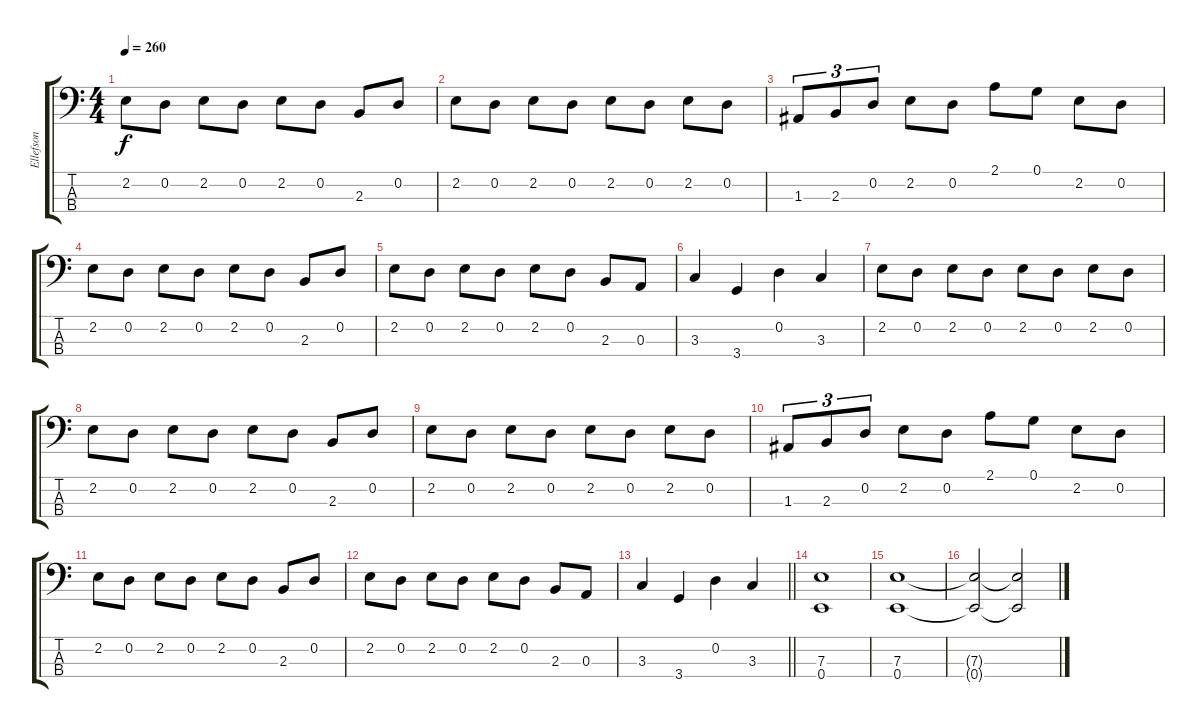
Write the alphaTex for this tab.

\track ("Ellefson" "Ellefson") {instrument electricbasspick}
\staff {score tabs}
\tuning (G2 D2 A1 E1) {hide}
\ts (4 4)
\tempo 260
\clef f4
\ks c
2.2.8{dy f} 0.2.8 2.2.8 0.2.8 2.2.8 0.2.8 2.3.8 0.2.8 |
2.2.8 0.2.8 2.2.8 0.2.8 2.2.8 0.2.8 2.2.8 0.2.8 |
1.3.8{tu (3 2)} 2.3.8{tu (3 2)} 0.2.8{tu (3 2)} 2.2.8 0.2.8 2.1.8 0.1.8 2.2.8 0.2.8 |
2.2.8 0.2.8 2.2.8 0.2.8 2.2.8 0.2.8 2.3.8 0.2.8 |
2.2.8 0.2.8 2.2.8 0.2.8 2.2.8 0.2.8 2.3.8 0.3.8 |
3.3.4 3.4.4 0.2.4 3.3.4 |
2.2.8 0.2.8 2.2.8 0.2.8 2.2.8 0.2.8 2.2.8 0.2.8 |
2.2.8 0.2.8 2.2.8 0.2.8 2.2.8 0.2.8 2.3.8 0.2.8 |
2.2.8 0.2.8 2.2.8 0.2.8 2.2.8 0.2.8 2.2.8 0.2.8 |
1.3.8{tu (3 2)} 2.3.8{tu (3 2)} 0.2.8{tu (3 2)} 2.2.8 0.2.8 2.1.8 0.1.8 2.2.8 0.2.8 |
2.2.8 0.2.8 2.2.8 0.2.8 2.2.8 0.2.8 2.3.8 0.2.8 |
2.2.8 0.2.8 2.2.8 0.2.8 2.2.8 0.2.8 2.3.8 0.3.8 |
\barLineRight lightlight
3.3.4 3.4.4 0.2.4 3.3.4 |
(7.3 0.4).1 |
(7.3 0.4).1 |
(7.3{t} 0.4{t}).2 (7.3{t} 0.4{t}).2
